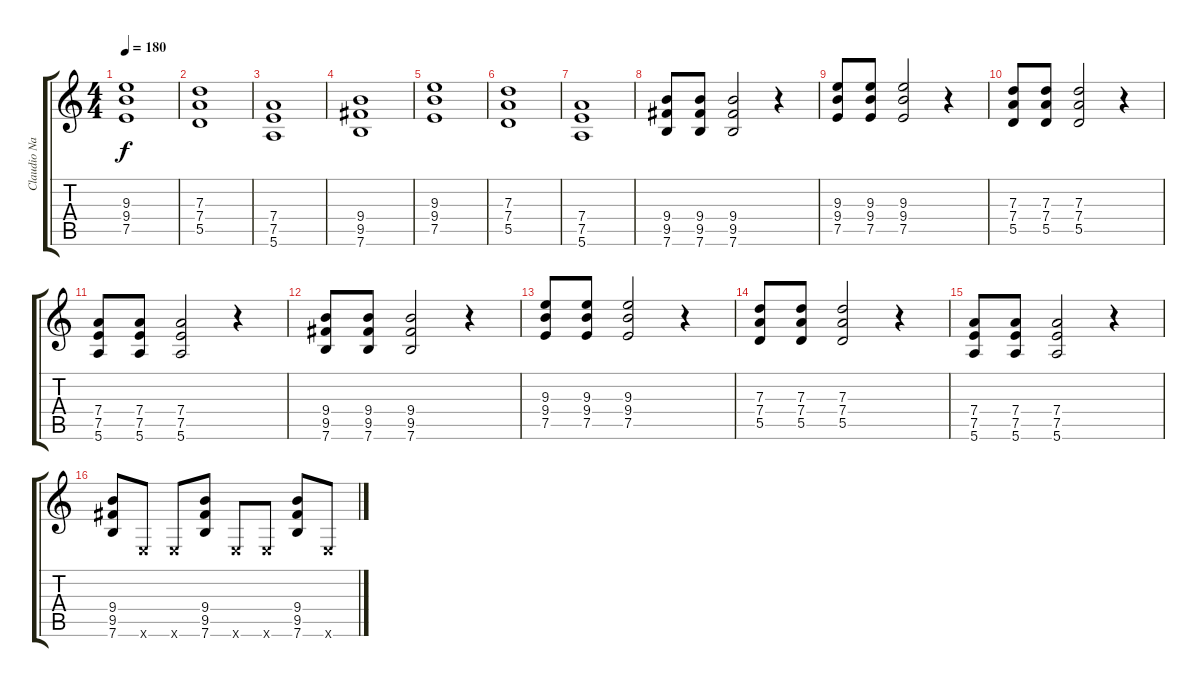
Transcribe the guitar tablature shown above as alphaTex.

\track ("Claudio Narea" "Claudio Na") {instrument distortionguitar}
\staff {score tabs}
\tuning (E4 B3 G3 D3 A2 E2) {hide}
\ts (4 4)
\tempo 180
\clef g2
\ks c
(9.3 9.4 7.5).1{dy f} |
(7.3 7.4 5.5).1 |
(7.4 7.5 5.6).1 |
(9.4 9.5 7.6).1 |
(9.3 9.4 7.5).1 |
(7.3 7.4 5.5).1 |
(7.4 7.5 5.6).1 |
(9.4 9.5 7.6).8 (9.4 9.5 7.6).8 (9.4 9.5 7.6).2 r.4 |
(9.3 9.4 7.5).8 (9.3 9.4 7.5).8 (9.3 9.4 7.5).2 r.4 |
(7.3 7.4 5.5).8 (7.3 7.4 5.5).8 (7.3 7.4 5.5).2 r.4 |
(7.4 7.5 5.6).8 (7.4 7.5 5.6).8 (7.4 7.5 5.6).2 r.4 |
(9.4 9.5 7.6).8 (9.4 9.5 7.6).8 (9.4 9.5 7.6).2 r.4 |
(9.3 9.4 7.5).8 (9.3 9.4 7.5).8 (9.3 9.4 7.5).2 r.4 |
(7.3 7.4 5.5).8 (7.3 7.4 5.5).8 (7.3 7.4 5.5).2 r.4 |
(7.4 7.5 5.6).8 (7.4 7.5 5.6).8 (7.4 7.5 5.6).2 r.4 |
(9.4 9.5 7.6).8 0.6{x}.8 0.6{x}.8 (9.4 9.5 7.6).8 0.6{x}.8 0.6{x}.8 (9.4 9.5 7.6).8 0.6{x}.8
